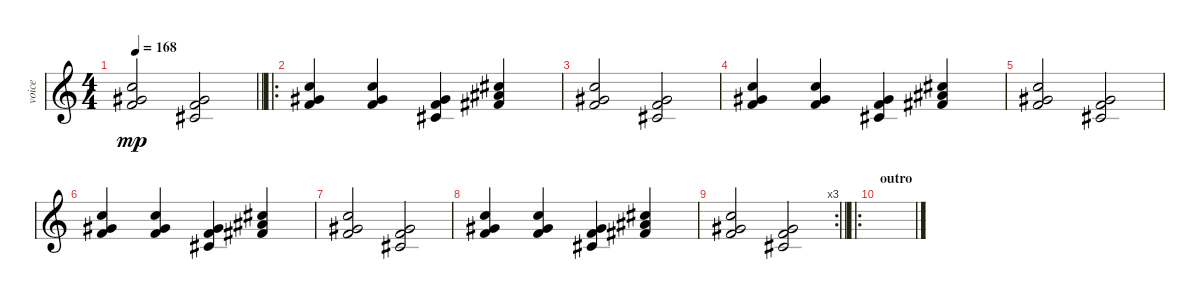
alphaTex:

\track ("voice" "voice") {instrument sopranosax}
\staff {score}
\tuning (E4 B3 G3 D3 A2 E2) {hide}
\ts (4 4)
\tempo 168
\clef g2
\barLineRight lightlight
\ks c
(1.1 9.2 17.3).2{dy mp} (1.1 2.2 13.3).2 |
\ro
(1.1 9.2 17.3).4 (1.1 9.2 17.3).4 (1.1 2.2 13.3).4 (2.1 11.2 18.3).4 |
(1.1 9.2 17.3).2 (1.1 2.2 13.3).2 |
(1.1 9.2 17.3).4 (1.1 9.2 17.3).4 (1.1 2.2 13.3).4 (2.1 11.2 18.3).4 |
(1.1 9.2 17.3).2 (1.1 2.2 13.3).2 |
(1.1 9.2 17.3).4 (1.1 9.2 17.3).4 (1.1 2.2 13.3).4 (2.1 11.2 18.3).4 |
(1.1 9.2 17.3).2 (1.1 2.2 13.3).2 |
(1.1 9.2 17.3).4 (1.1 9.2 17.3).4 (1.1 2.2 13.3).4 (2.1 11.2 18.3).4 |
\rc 3
\barLineRight lightlight
(1.1 9.2 17.3).2 (1.1 2.2 13.3).2 |
\ro
\section ("" "outro")
